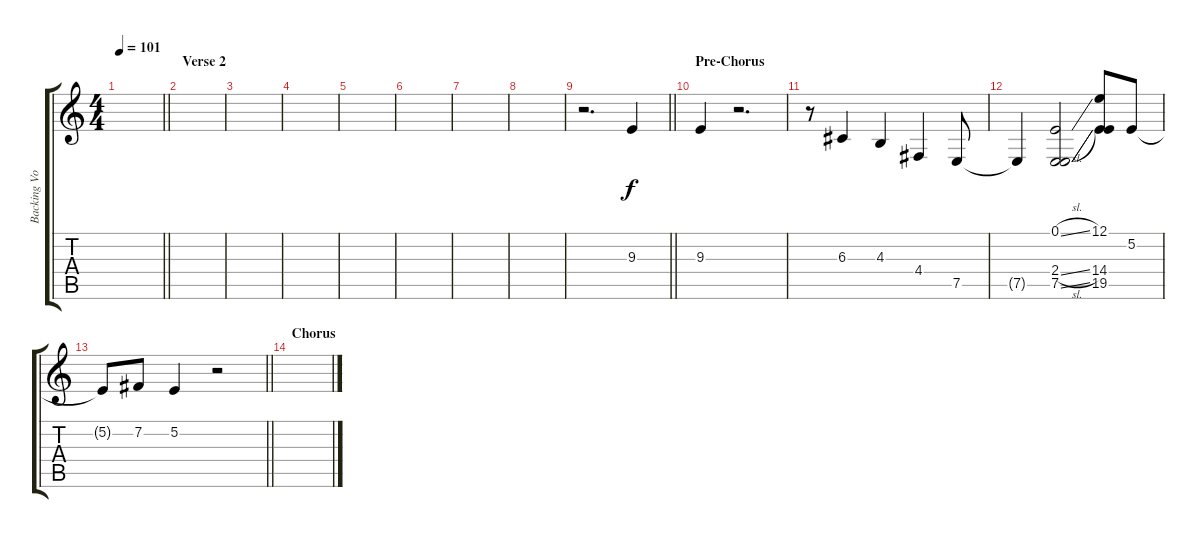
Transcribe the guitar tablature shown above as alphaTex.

\track ("Backing Vocal (Mike)" "Backing Vo") {instrument pad7halo}
\staff {score tabs}
\tuning (E4 B3 G3 D3 A2 E2) {hide}
\ts (4 4)
\tempo 101
\clef g2
\barLineRight lightlight
\ks c
|
\section ("" "Verse 2")
|
|
|
|
|
|
|
\barLineRight lightlight
r.2{d} 9.3.4 |
\section ("" "Pre-Chorus")
9.3.4 r.2{d} |
r.8 6.3.4 4.3.4 4.4.4 7.5.8 |
7.5{t}.4 (0.1{sl} 2.4{sl} 7.5{sl}).2 (12.1 14.4 19.5).8 5.2.8 |
\barLineRight lightlight
5.2{t}.8 7.2.8 5.2.4 r.2 |
\section ("" "Chorus")
